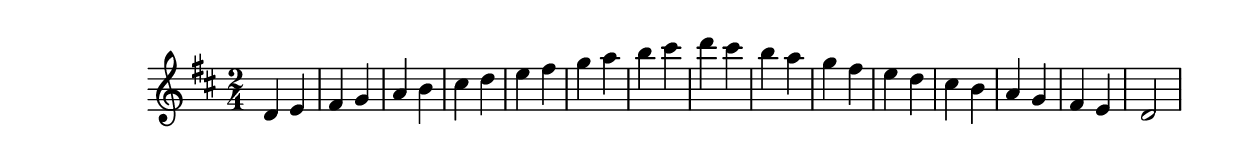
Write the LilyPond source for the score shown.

\version "2.22.1"

\relative { 
	\clef treble
	\key d \major
	\time 2/4
	d' e fis g a b cis d e fis g a b cis d cis b a g fis e d cis b a g fis e d2
}
